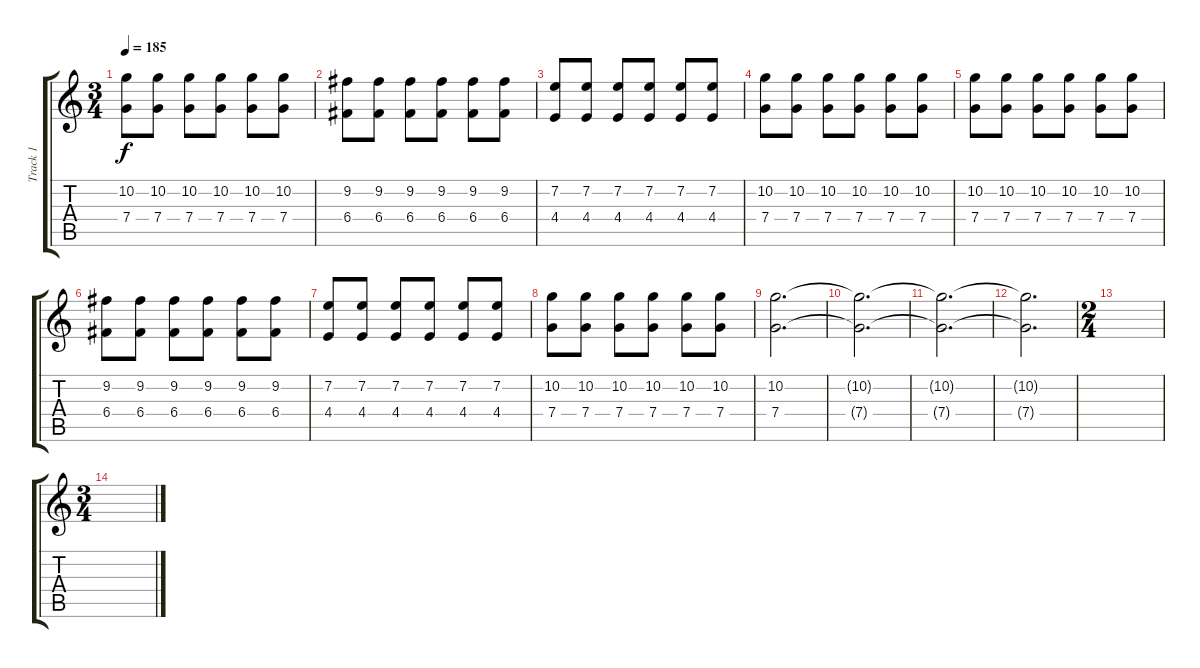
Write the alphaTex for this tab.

\track ("Track 1" "Track 1") {instrument overdrivenguitar}
\staff {score tabs}
\tuning (D4 A3 F3 C3 G2 C2) {hide}
\ts (3 4)
\tempo 185
\clef g2
\ks c
(10.2 7.4).8{dy f} (10.2 7.4).8 (10.2 7.4).8 (10.2 7.4).8 (10.2 7.4).8 (10.2 7.4).8 |
(9.2 6.4).8 (9.2 6.4).8 (9.2 6.4).8 (9.2 6.4).8 (9.2 6.4).8 (9.2 6.4).8 |
(7.2 4.4).8 (7.2 4.4).8 (7.2 4.4).8 (7.2 4.4).8 (7.2 4.4).8 (7.2 4.4).8 |
(10.2 7.4).8 (10.2 7.4).8 (10.2 7.4).8 (10.2 7.4).8 (10.2 7.4).8 (10.2 7.4).8 |
(10.2 7.4).8 (10.2 7.4).8 (10.2 7.4).8 (10.2 7.4).8 (10.2 7.4).8 (10.2 7.4).8 |
(9.2 6.4).8 (9.2 6.4).8 (9.2 6.4).8 (9.2 6.4).8 (9.2 6.4).8 (9.2 6.4).8 |
(7.2 4.4).8 (7.2 4.4).8 (7.2 4.4).8 (7.2 4.4).8 (7.2 4.4).8 (7.2 4.4).8 |
(10.2 7.4).8 (10.2 7.4).8 (10.2 7.4).8 (10.2 7.4).8 (10.2 7.4).8 (10.2 7.4).8 |
(10.2 7.4).2{d volume 0} |
(10.2{t} 7.4{t}).2{d} |
(10.2{t} 7.4{t}).2{d} |
(10.2{t} 7.4{t}).2{d} |
\ts (2 4)
|
\ts (3 4)
